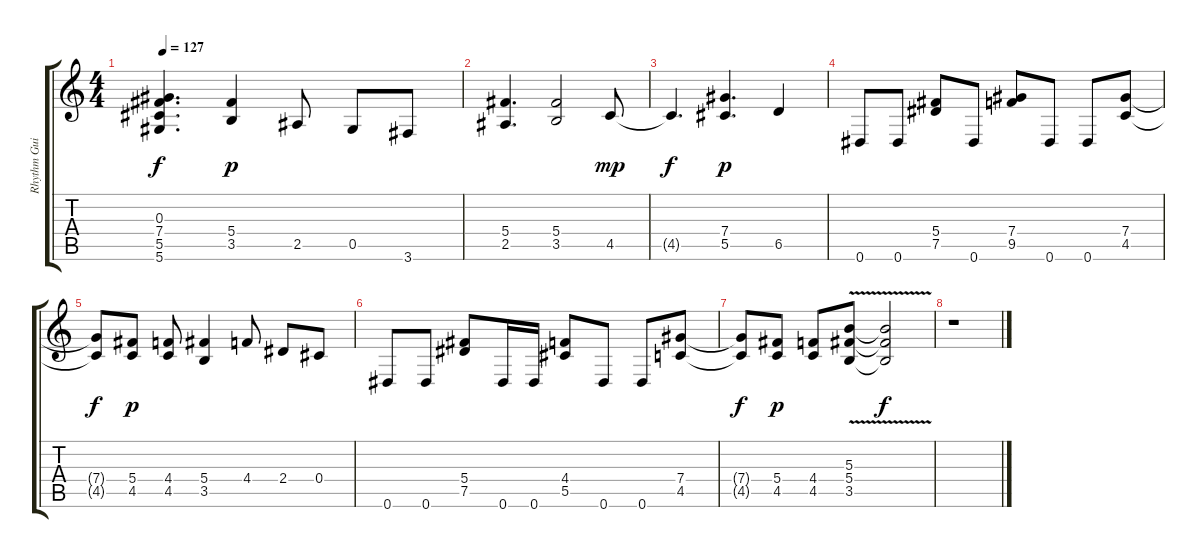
\track ("Rhythm Guitar" "Rhythm Gui") {instrument distortionguitar}
\staff {score tabs}
\tuning (Eb4 Bb3 Gb3 Db3 Ab2 Eb2) {hide}
\ts (4 4)
\tempo 127
\clef g2
\ks c
(0.3 7.4{t} 5.5{t} 5.6{t}).4{d dy f} (5.4 3.5).4{dy p} 2.5.8 0.5.8 3.6.8 |
(5.4 2.5).4{d} (5.4 3.5).2 4.5.8{dy mp} |
4.5{t}.4{d dy f} (7.4 5.5).4{d dy p} 6.5.4 |
0.6.8 0.6.8 (5.4 7.5).8 0.6.8 (7.4 9.5).8 0.6.8 0.6.8 (7.4 4.5).8 |
(7.4{t} 4.5{t}).8{dy f} (5.4 4.5).8{dy p} (4.4 4.5).8 (5.4 3.5).4 4.4.8 2.4.8 0.4.8 |
0.6.8 0.6.8 (5.4 7.5).8 0.6.16 0.6.16 (4.4 5.5).8 0.6.8 0.6.8 (7.4 4.5).8 |
(7.4{t} 4.5{t}).8{dy f} (5.4 4.5).8{dy p} (4.4 4.5).8 (5.3{v} 5.4{v} 3.5{v}).8 (5.3{v t} 5.4{v t} 3.5{v t}).2{dy f} |
r.1
